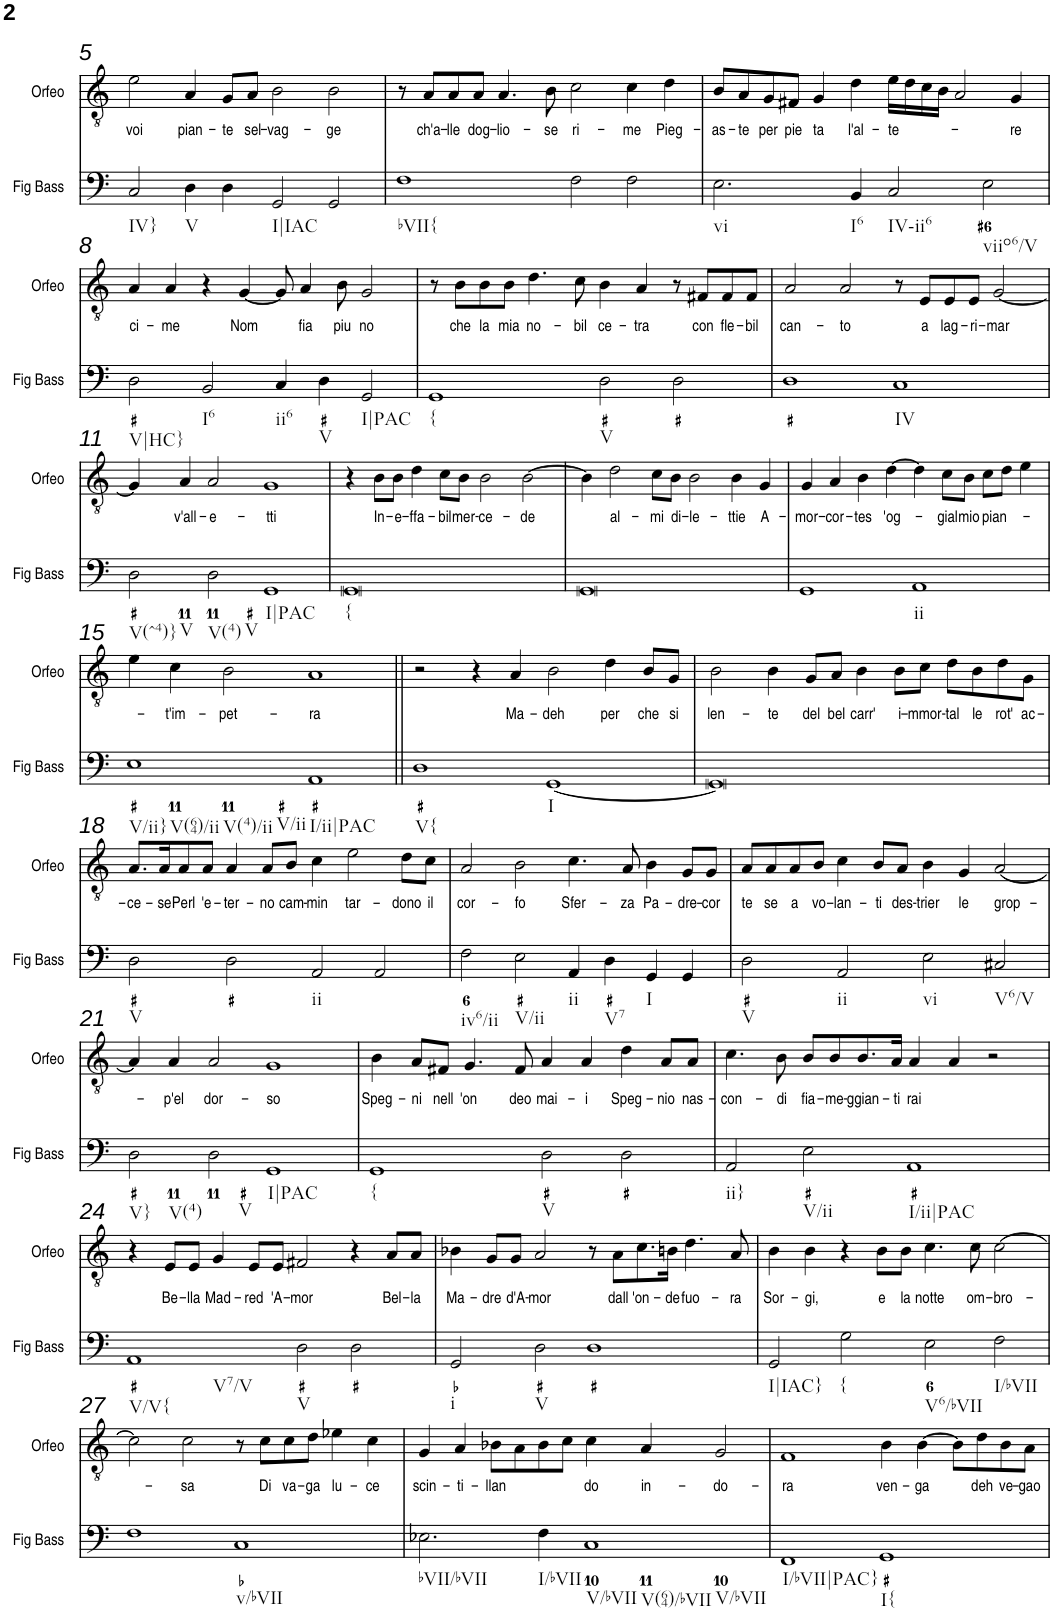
**kern	**kern	**text
*part2	*part1	*part1
*staff2	*staff1	*staff1
*I"Fig Bass	*I"Orfeo	*
*I'Fig Bass	*I'Orfeo	*
!!LO:PB:g=z
*clefF4	*clefGv2	*
*k[]	*k[]	*
*M4/2	*M4/2	*
=5	=5	=5
!LO:TX:b:t=IV}	!	!
!	!	!LO:LY:b
2C/	2e\	voi
!LO:TX:b:t=V	!	!
!	!	!LO:LY:b
4D\	4A/	pian-
!	!	!LO:LY:b
4D\	8G/L	-te
!	!	!LO:LY:b
.	8A/J	sel-
!LO:TX:b:t=I|IAC	!	!
!	!	!LO:LY:b
2GG/	2B\	-vag-
!	!	!LO:LY:b
2GG/	2B\	-ge
=6	=6	=6
!LO:TX:b:t=bVII{	!	!
1F	8r	.
!	!	!LO:LY:b
.	8A/L	ch'a-
!	!	!LO:LY:b
.	8A/	-lle
!	!	!LO:LY:b
.	8A/J	dog-
!	!	!LO:LY:b
.	4.A/	-lio-
!	!	!LO:LY:b
.	8B\	-se
!	!	!LO:LY:b
2F\	2c\	ri-
!	!	!LO:LY:b
2F\	4c\	-me
!	!	!LO:LY:b
.	4d\	Pieg-
=7	=7	=7
!LO:TX:b:t=vi	!	!
!	!	!LO:LY:b
2.E\	8B/L	-as-
!	!	!LO:LY:b
.	8A/	-te
!	!	!LO:LY:b
.	8G/	per
!	!	!LO:LY:b
.	8F#X/J	pie
!	!	!LO:LY:b
.	4G/	ta
!LO:TX:b:t=I6	!	!
!	!	!LO:LY:b
4BB/	4d\	l'al-
!LO:TX:b:t=IV-ii6	!	!
!	!	!LO:LY:b
2C/	16e\LL	-te-
.	16d\	.
.	16c\	.
.	16B\JJ	.
.	2A/	.
!LO:TX:b:t=viio6/V	!	!
2E\	.	.
!	!	!LO:LY:b
.	4G/	-re
!!LO:LB:g=z
=8	=8	=8
!LO:TX:b:t=V|HC}	!	!
!	!	!LO:LY:b
2D\	4A/	ci-
!	!	!LO:LY:b
.	4A/	-me
!LO:TX:b:t=I6	!	!
2BB/	4r	.
!	!	!LO:LY:b
.	[4G/	Nom
!LO:TX:b:t=ii6	!	!
4C/	8G/]	.
!	!	!LO:LY:b
.	4A/	fia
!LO:TX:b:t=V	!	!
4D\	.	.
!	!	!LO:LY:b
.	8B\	piu
!LO:TX:b:t=I|PAC	!	!
!	!	!LO:LY:b
2GG/	2G/	no
=9	=9	=9
!LO:TX:b:t={	!	!
1GG	8r	.
!	!	!LO:LY:b
.	8B\L	che
!	!	!LO:LY:b
.	8B\	la
!	!	!LO:LY:b
.	8B\J	mia
!	!	!LO:LY:b
.	4.d\	no-
!	!	!LO:LY:b
.	8c\	-bil
!LO:TX:b:t=V	!	!
!	!	!LO:LY:b
2D\	4B\	ce-
!	!	!LO:LY:b
.	4A/	-tra
2D\	8r	.
!	!	!LO:LY:b
.	8F#X/L	con
!	!	!LO:LY:b
.	8F#/	fle-
!	!	!LO:LY:b
.	8F#/J	-bil
=10	=10	=10
!	!	!LO:LY:b
1D	2A/	can-
!	!	!LO:LY:b
.	2A/	-to
!LO:TX:b:t=IV	!	!
1C	8r	.
!	!	!LO:LY:b
.	8E/L	a
!	!	!LO:LY:b
.	8E/	lag-
!	!	!LO:LY:b
.	8E/J	-ri-
!	!	!LO:LY:b
.	[2G/	-mar
!!LO:LB:g=z
=11	=11	=11
!LO:TX:b:t=V(^4)}	!	!
!LO:TX:b:t=V	!	!
2D\	4G/]	.
!	!	!LO:LY:b
.	4A/	v'all-
!LO:TX:b:t=V(4)	!	!
!LO:TX:b:t=V	!	!
!	!	!LO:LY:b
2D\	2A/	-e-
!LO:TX:b:t=I|PAC	!	!
!	!	!LO:LY:b
1GG	1G	-tti
=12	=12	=12
!LO:TX:b:t={	!	!
0GG	4r	.
!	!	!LO:LY:b
.	8B\L	In-
!	!	!LO:LY:b
.	8B\J	-e-
!	!	!LO:LY:b
.	4d\	-ffa-
!	!	!LO:LY:b
.	8c\L	-bil
!	!	!LO:LY:b
.	8B\J	mer-
!	!	!LO:LY:b
.	2B\	-ce-
!	!	!LO:LY:b
.	[2B\	-de
=13	=13	=13
0GG	4B\]	.
!	!	!LO:LY:b
.	2d\	al-
!	!	!LO:LY:b
.	8c\L	-mi
!	!	!LO:LY:b
.	8B\J	di-
!	!	!LO:LY:b
.	2B\	-le-
!	!	!LO:LY:b
.	4B\	-ttie
!	!	!LO:LY:b
.	4G/	A-
=14	=14	=14
!	!	!LO:LY:b
1GG	4G/	-mor-
!	!	!LO:LY:b
.	4A/	-cor-
!	!	!LO:LY:b
.	4B\	-tes
!	!	!LO:LY:b
.	[4d\	'og-
!LO:TX:b:t=ii	!	!
1AA	4d\]	.
!	!	!LO:LY:b
.	8c\L	-gial
!	!	!LO:LY:b
.	8B\J	mio
!	!	!LO:LY:b
.	8c\L	pian-
.	8d\J	.
.	4e\	.
!!LO:LB:g=z
=15	=15	=15
!LO:TX:b:t=V/ii}	!	!
!LO:TX:b:t=V(64)/ii	!	!
!LO:TX:b:t=V(4)/ii	!	!
!LO:TX:b:t=V/ii	!	!
1E	4e\	.
!	!	!LO:LY:b
.	4c\	-t'im-
!	!	!LO:LY:b
.	2B\	-pet-
!LO:TX:b:t=I/ii|PAC	!	!
!	!	!LO:LY:b
1AA	1A	-ra
=16||	=16||	=16||
!LO:TX:b:t=V{	!	!
1D	2r	.
.	4r	.
!	!	!LO:LY:b
.	4A/	Ma-
!LO:TX:b:t=I	!	!
!	!	!LO:LY:b
[1GG	2B\	-deh
!	!	!LO:LY:b
.	4d\	per
!	!	!LO:LY:b
.	8B/L	che
!	!	!LO:LY:b
.	8G/J	si
=17	=17	=17
!	!	!LO:LY:b
0GG]	2B\	-len-
!	!	!LO:LY:b
.	4B\	-te
!	!	!LO:LY:b
.	8G/L	del
!	!	!LO:LY:b
.	8A/J	bel
!	!	!LO:LY:b
.	4B\	carr'
!	!	!LO:LY:b
.	8B\L	i-
!	!	!LO:LY:b
.	8c\J	-mmor-
!	!	!LO:LY:b
.	8d\L	-tal
!	!	!LO:LY:b
.	8B\	le
!	!	!LO:LY:b
.	8d\	rot'
!	!	!LO:LY:b
.	8G\J	ac-
!!LO:LB:g=z
=18	=18	=18
!LO:TX:b:t=V	!	!
!	!	!LO:LY:b
2D\	8.A/L	-ce-
!	!	!LO:LY:b
.	16A/K	-se
!	!	!LO:LY:b
.	8A/	Perl
!	!	!LO:LY:b
.	8A/J	'e-
!	!	!LO:LY:b
2D\	4A/	-ter-
!	!	!LO:LY:b
.	8A/L	-no
!	!	!LO:LY:b
.	8B/J	cam-
!LO:TX:b:t=ii	!	!
!	!	!LO:LY:b
2AA/	4c\	-min
!	!	!LO:LY:b
.	2e\	tar-
2AA/	.	.
!	!	!LO:LY:b
.	8d\L	-dono
!	!	!LO:LY:b
.	8c\J	il
=19	=19	=19
!LO:TX:b:t=iv6/ii	!	!
!	!	!LO:LY:b
2F\	2A/	cor-
!LO:TX:b:t=V/ii	!	!
!	!	!LO:LY:b
2E\	2B\	-fo
!LO:TX:b:t=ii	!	!
!	!	!LO:LY:b
4AA/	4.c\	Sfer-
!LO:TX:b:t=V7	!	!
4D\	.	.
!	!	!LO:LY:b
.	8A/	-za
!LO:TX:b:t=I	!	!
!	!	!LO:LY:b
4GG/	4B\	Pa-
!	!	!LO:LY:b
4GG/	8G/L	-dre-
!	!	!LO:LY:b
.	8G/J	-cor
=20	=20	=20
!LO:TX:b:t=V	!	!
!	!	!LO:LY:b
2D\	8A/L	te
!	!	!LO:LY:b
.	8A/	se
!	!	!LO:LY:b
.	8A/	a
!	!	!LO:LY:b
.	8B/J	vo-
!LO:TX:b:t=ii	!	!
!	!	!LO:LY:b
2AA/	4c\	-lan-
!	!	!LO:LY:b
.	8B/L	-ti
!	!	!LO:LY:b
.	8A/J	des-
!LO:TX:b:t=vi	!	!
!	!	!LO:LY:b
2E\	4B\	-trier
!	!	!LO:LY:b
.	4G/	le
!LO:TX:b:t=V6/V	!	!
!	!	!LO:LY:b
2C#X/	[2A/	grop-
!!LO:LB:g=z
=21	=21	=21
!LO:TX:b:t=V}	!	!
!LO:TX:b:t=V(4)	!	!
2D\	4A/]	.
!	!	!LO:LY:b
.	4A/	p'el
!LO:TX:b:t=V	!	!
!	!	!LO:LY:b
2D\	2A/	dor-
!LO:TX:b:t=I|PAC	!	!
!	!	!LO:LY:b
1GG	1G	-so
=22	=22	=22
!LO:TX:b:t={	!	!
!	!	!LO:LY:b
1GG	4B\	Speg-
!	!	!LO:LY:b
.	8A/L	-ni
!	!	!LO:LY:b
.	8F#X/J	nell
!	!	!LO:LY:b
.	4.G/	'on
!	!	!LO:LY:b
.	8F#/	deo
!LO:TX:b:t=V	!	!
!	!	!LO:LY:b
2D\	4A/	mai-
!	!	!LO:LY:b
.	4A/	-i
!	!	!LO:LY:b
2D\	4d\	Speg-
!	!	!LO:LY:b
.	8A/L	-nio
!	!	!LO:LY:b
.	8A/J	nas-
=23	=23	=23
!LO:TX:b:t=ii}	!	!
!	!	!LO:LY:b
2AA/	4.c\	-con-
!	!	!LO:LY:b
.	8B\	-di
!LO:TX:b:t=V/ii	!	!
!	!	!LO:LY:b
2E\	8B/L	fia-
!	!	!LO:LY:b
.	8B/	-me-
!	!	!LO:LY:b
.	8.B/	-ggian-
!	!	!LO:LY:b
.	16A/Jk	-ti
!LO:TX:b:t=I/ii|PAC	!	!
!	!	!LO:LY:b
1AA	4A/	rai
.	4A/	.
.	2r	.
!!LO:LB:g=z
=24	=24	=24
!LO:TX:b:t=V/V{	!	!
!LO:TX:b:t=V7/V	!	!
1AA	4r	.
!	!	!LO:LY:b
.	8E/L	Be-
!	!	!LO:LY:b
.	8E/J	-lla
!	!	!LO:LY:b
.	4G/	Mad-
!	!	!LO:LY:b
.	8E/L	-red
!	!	!LO:LY:b
.	8E/J	'A-
!LO:TX:b:t=V	!	!
!	!	!LO:LY:b
2D\	2F#X/	-mor
2D\	4r	.
!	!	!LO:LY:b
.	8A/L	Bel-
!	!	!LO:LY:b
.	8A/J	-la
=25	=25	=25
!LO:TX:b:t=i	!	!
!	!	!LO:LY:b
2GG/	4B-X\	Ma-
!	!	!LO:LY:b
.	8G/L	-dre
!	!	!LO:LY:b
.	8G/J	d'A-
!LO:TX:b:t=V	!	!
!	!	!LO:LY:b
2D\	2A/	-mor
1D	8r	.
!	!	!LO:LY:b
.	8A\L	dall
!	!	!LO:LY:b
.	8.c\	'on-
!	!	!LO:LY:b
.	16Bn\Jk	-de
!	!	!LO:LY:b
.	4.d\	fuo-
!	!	!LO:LY:b
.	8A/	-ra
=26	=26	=26
!LO:TX:b:t=I|IAC}	!	!
!	!	!LO:LY:b
2GG/	4B\	Sor-
!	!	!LO:LY:b
.	4B\	-gi,
!LO:TX:b:t={	!	!
2G\	4r	.
!	!	!LO:LY:b
.	8B\L	e
!	!	!LO:LY:b
.	8B\J	la
!LO:TX:b:t=V6/bVII	!	!
!	!	!LO:LY:b
2E\	4.c\	notte
!	!	!LO:LY:b
.	8c\	om-
!LO:TX:b:t=I/bVII	!	!
!	!	!LO:LY:b
2F\	[2c\	-bro-
!!LO:LB:g=z
=27	=27	=27
1F	2c\]	.
!	!	!LO:LY:b
.	2c\	-sa
!LO:TX:b:t=v/bVII	!	!
1C	8r	.
!	!	!LO:LY:b
.	8c\L	Di
!	!	!LO:LY:b
.	8c\	va-
!	!	!LO:LY:b
.	8d\J	-ga
!	!	!LO:LY:b
.	4e-X\	lu-
!	!	!LO:LY:b
.	4c\	-ce
=28	=28	=28
!LO:TX:b:t=bVII/bVII	!	!
!	!	!LO:LY:b
2.E-X\	4G/	scin-
!	!	!LO:LY:b
.	4A/	-ti-
!	!	!LO:LY:b
.	8B-X\L	-llan
.	8A\	.
!LO:TX:b:t=I/bVII	!	!
4F\	8B-\	.
.	8c\J	.
!LO:TX:b:t=V/bVII	!	!
!LO:TX:b:t=V(64)/bVII	!	!
!LO:TX:b:t=V/bVII	!	!
!	!	!LO:LY:b
1C	4c\	do
!	!	!LO:LY:b
.	4A/	in-
!	!	!LO:LY:b
.	2G/	-do-
=29	=29	=29
!LO:TX:b:t=I/bVII|PAC}	!	!
!	!	!LO:LY:b
1FF	1F	-ra
!LO:TX:b:t=I{	!	!
!	!	!LO:LY:b
1GG	4B\	ven-
!	!	!LO:LY:b
.	[4B\	-ga
.	8B\L]	.
!	!	!LO:LY:b
.	8d\	deh
!	!	!LO:LY:b
.	8B\	ve-
!	!	!LO:LY:b
.	8A\J	-gao
=	=	=
*-	*-	*-
